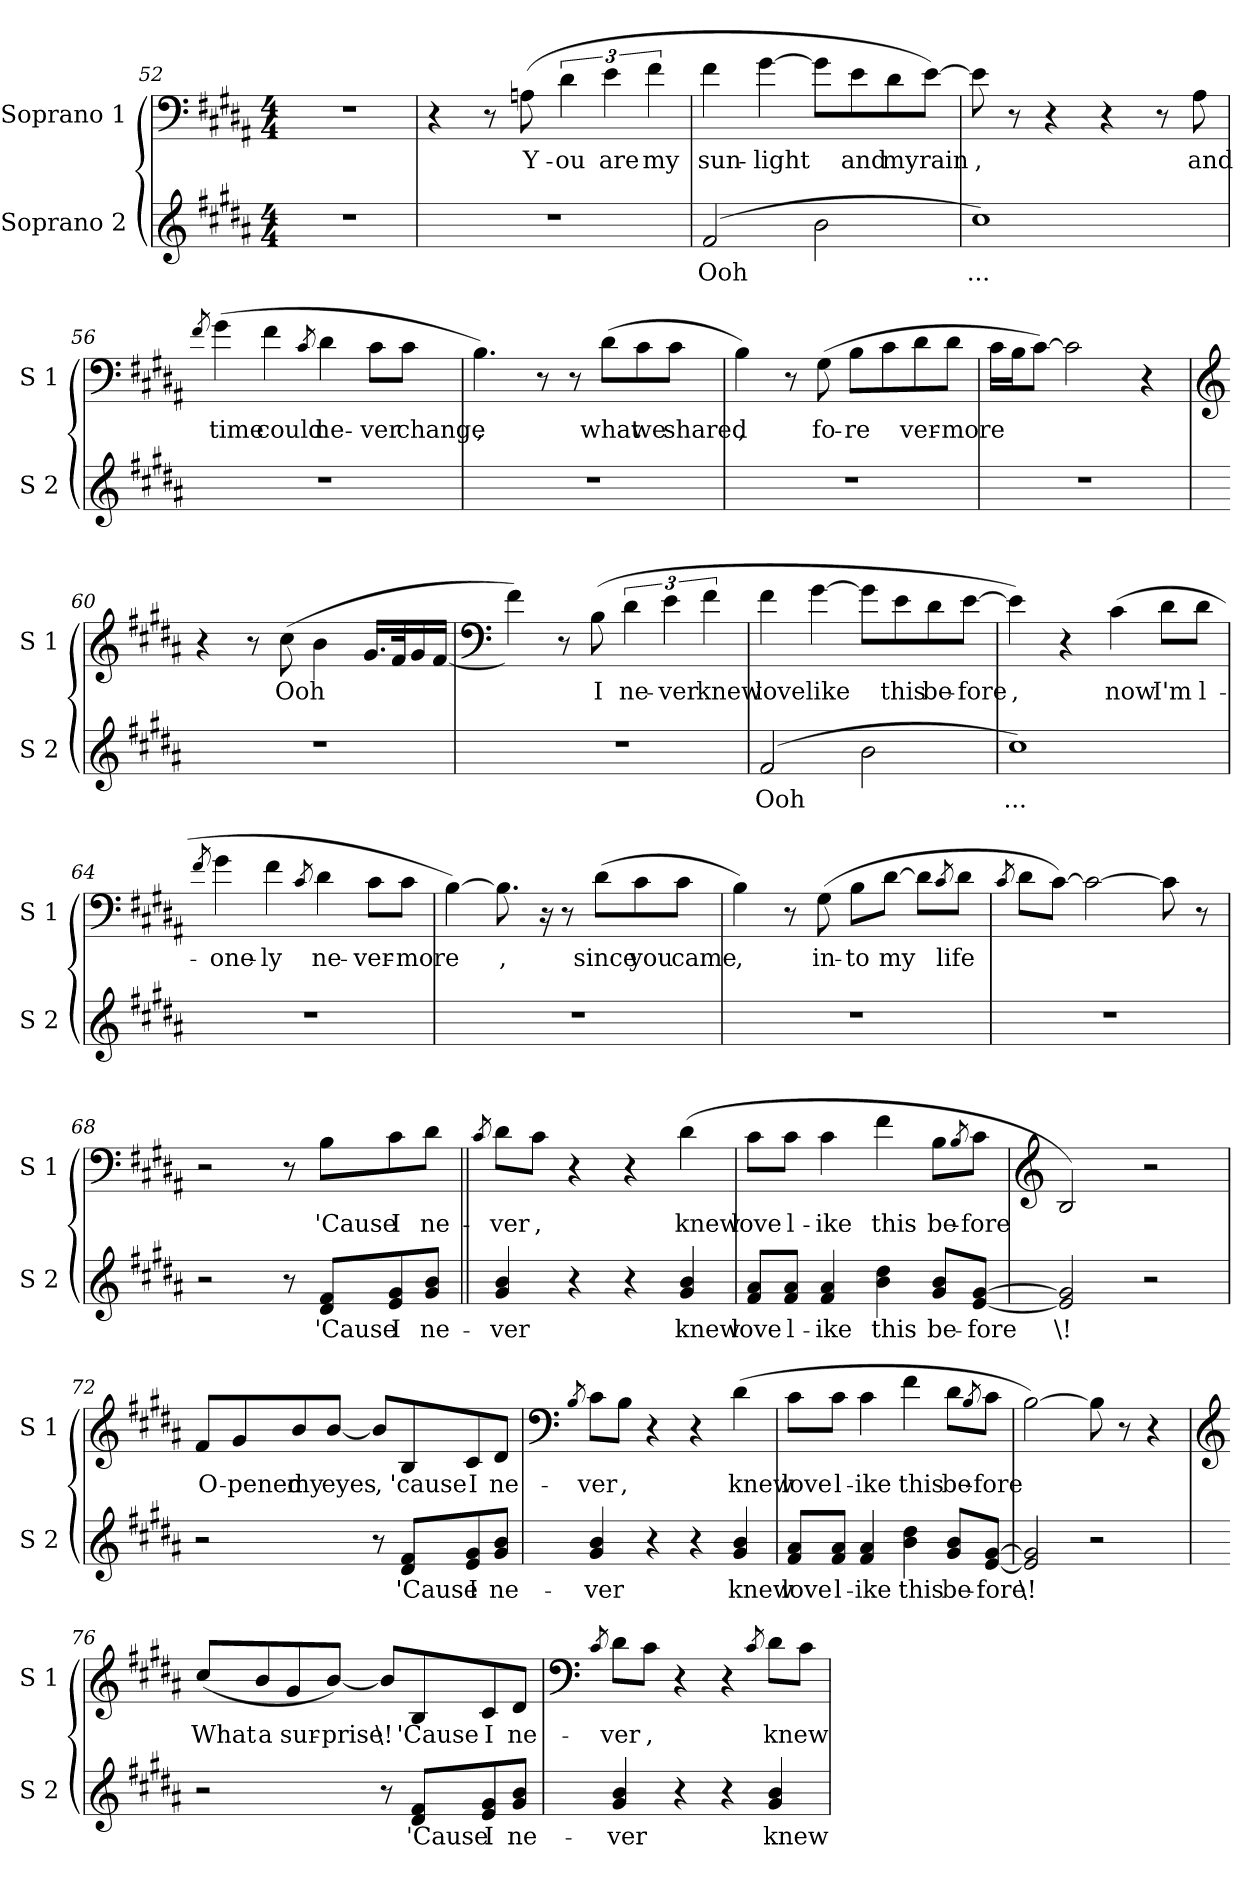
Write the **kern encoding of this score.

**kern	**text	**kern	**text
*part2	*part2	*part1	*part1
*staff2	*staff2	*staff1	*staff1
*I"Soprano 2	*	*I"Soprano 1	*
*I'S 2	*	*I'S 1	*
*clefG2	*	*clefF4	*
*k[f#c#g#d#a#]	*	*k[f#c#g#d#a#]	*
*B:	*	*B:	*
*M4/4	*	*M4/4	*
=52	=52	=52	=52
1r	.	1r	.
=53	=53	=53	=53
1r	.	4r	.
.	.	8r	.
!	!	!	!LO:LY:b
.	.	(>8An\	Y-
!	!	!	!LO:LY:b
.	.	6d#\	-ou
!	!	!	!LO:LY:b
.	.	6e\	are
!	!	!	!LO:LY:b
.	.	6f#\	my
=54	=54	=54	=54
!	!LO:LY:b	!	!LO:LY:b
(>2f#/	Ooh	4f#\	sun-
!	!	!	!LO:LY:b
.	.	[4g#\	-light
2b\	.	8g#\L]	.
!	!	!	!LO:LY:b
.	.	8e\	and
!	!	!	!LO:LY:b
.	.	8d#\	my
!	!	!	!LO:LY:b
.	.	[8e\J)	rain
=55	=55	=55	=55
!	!LO:LY:b	!	!LO:LY:b
1cc#)	...	8e\]	,
.	.	8r	.
.	.	4r	.
.	.	4r	.
.	.	8r	.
!	!	!	!LO:LY:b
.	.	8A#\	and
=56	=56	=56	=56
.	.	8qf#/	.
!	!	!	!LO:LY:b
1r	.	(>4g#\	time
!	!	!	!LO:LY:b
.	.	4f#\	could
.	.	8qc#/	.
!	!	!	!LO:LY:b
.	.	4d#\	ne-
!	!	!	!LO:LY:b
.	.	8c#\L	-ver
!	!	!	!LO:LY:b
.	.	8c#\J	change
=57	=57	=57	=57
!	!	!	!LO:LY:b
1r	.	4.B\)	,
.	.	8r	.
.	.	8r	.
!	!	!	!LO:LY:b
.	.	(>8d#\L	what
!	!	!	!LO:LY:b
.	.	8c#\	we
!	!	!	!LO:LY:b
.	.	8c#\J	shared
=58	=58	=58	=58
!	!	!	!LO:LY:b
1r	.	4B\)	,
.	.	8r	.
!	!	!	!LO:LY:b
.	.	(>8G#\	fo-
!	!	!	!LO:LY:b
.	.	8B\L	-re
.	.	8c#\	.
!	!	!	!LO:LY:b
.	.	8d#\	ver-
!	!	!	!LO:LY:b
.	.	8d#\J	-more
=59	=59	=59	=59
1r	.	16c#\LL	.
.	.	16B\J	.
.	.	[8c#\J)	.
!	!	!	!LO:LY:b
.	.	2c#\]	.
.	.	4r	.
=60	=60	=60	=60
*	*	*clefG2	*
1r	.	4r	.
.	.	8r	.
!	!	!	!LO:LY:b
.	.	(>8cc#\	Ooh
.	.	4b\	.
.	.	16.g#/LL	.
.	.	32f#/K	.
.	.	16g#/	.
.	.	[16f#/JJ	.
=61	=61	=61	=61
*	*	*clefF4	*
!	!	!	!LO:LY:b
1r	.	4f#\])	.
.	.	8r	.
!	!	!	!LO:LY:b
.	.	(>8B\	I
!	!	!	!LO:LY:b
.	.	6d#\	ne-
!	!	!	!LO:LY:b
.	.	6e\	-ver
!	!	!	!LO:LY:b
.	.	6f#\	knew
=62	=62	=62	=62
!	!LO:LY:b	!	!LO:LY:b
(>2f#/	Ooh	4f#\	love
!	!	!	!LO:LY:b
.	.	[4g#\	like
2b\	.	8g#\L]	.
!	!	!	!LO:LY:b
.	.	8e\	this
!	!	!	!LO:LY:b
.	.	8d#\	be-
!	!	!	!LO:LY:b
.	.	[8e\J	-fore
=63	=63	=63	=63
!	!LO:LY:b	!	!LO:LY:b
1cc#)	...	4e\])	,
.	.	4r	.
!	!	!	!LO:LY:b
.	.	(>4c#\	now
!	!	!	!LO:LY:b
.	.	8d#\L	I'm
!	!	!	!LO:LY:b
.	.	8d#\J	l-
=64	=64	=64	=64
.	.	8qf#/	.
!	!	!	!LO:LY:b
1r	.	4g#\	-one-
!	!	!	!LO:LY:b
.	.	4f#\	-ly
.	.	8qc#/	.
!	!	!	!LO:LY:b
.	.	4d#\	ne-
!	!	!	!LO:LY:b
.	.	8c#\L	-ver-
!	!	!	!LO:LY:b
.	.	8c#\J	-more
=65	=65	=65	=65
1r	.	[4B\)	.
!	!	!	!LO:LY:b
.	.	8.B\]	,
.	.	16r	.
.	.	8r	.
!	!	!	!LO:LY:b
.	.	(>8d#\L	since
!	!	!	!LO:LY:b
.	.	8c#\	you
!	!	!	!LO:LY:b
.	.	8c#\J	came
=66	=66	=66	=66
!	!	!	!LO:LY:b
1r	.	4B\)	,
.	.	8r	.
!	!	!	!LO:LY:b
.	.	(>8G#\	in-
!	!	!	!LO:LY:b
.	.	8B\L	-to
!	!	!	!LO:LY:b
.	.	[8d#\J	my
.	.	8d#\L]	.
.	.	8qc#/	.
!	!	!	!LO:LY:b
.	.	8d#\J	life
=67	=67	=67	=67
.	.	8qc#/	.
1r	.	8d#\L	.
.	.	[8c#\J)	.
.	.	2c#\_	.
!	!	!	!LO:LY:b
.	.	8c#\]	.
.	.	8r	.
=68	=68	=68	=68
2r	.	2r	.
8r	.	8r	.
!	!LO:LY:b	!	!LO:LY:b
8d#/ 8f#/L	'Cause	8B\L	'Cause
!	!LO:LY:b	!	!LO:LY:b
8e/ 8g#/	I	8c#\	I
!	!LO:LY:b	!	!LO:LY:b
8g#/ 8b/J	ne-	8d#\J	ne-
=69||	=69||	=69||	=69||
.	.	8qc#/	.
!	!LO:LY:b	!	!LO:LY:b
4g#/ 4b/	-ver	8d#\L	-ver
!	!	!	!LO:LY:b
.	.	8c#\J	,
4r	.	4r	.
4r	.	4r	.
!	!LO:LY:b	!	!LO:LY:b
4g#/ 4b/	knew	(>4d#\	knew
=70	=70	=70	=70
!	!LO:LY:b	!	!LO:LY:b
8f#/ 8a#/L	love	8c#\L	love
!	!LO:LY:b	!	!LO:LY:b
8f#/ 8a#/J	l-	8c#\J	l-
!	!LO:LY:b	!	!LO:LY:b
4f#/ 4a#/	-ike	4c#\	-ike
!	!LO:LY:b	!	!LO:LY:b
4b\ 4dd#\	this	4f#\	this
!	!LO:LY:b	!	!LO:LY:b
8g#/ 8b/L	be-	8B\L	be-
.	.	8qB/	.
!	!LO:LY:b	!	!LO:LY:b
[8e/ [8g#/J	-fore	8c#\J	-fore
=71	=71	=71	=71
*	*	*clefG2	*
!	!LO:LY:b	!	!LO:LY:b
2e/] 2g#/]	\!	2B/)	.
2r	.	2r	.
=72	=72	=72	=72
!	!	!	!LO:LY:b
2r	.	8f#/L	O-
!	!	!	!LO:LY:b
.	.	8g#/	-pened
!	!	!	!LO:LY:b
.	.	8b/	my
!	!	!	!LO:LY:b
.	.	[8b/J	eyes
!	!	!	!LO:LY:b
8r	.	8b/L]	,
!	!LO:LY:b	!	!LO:LY:b
8d#/ 8f#/L	'Cause	8B/	'cause
!	!LO:LY:b	!	!LO:LY:b
8e/ 8g#/	I	8c#/	I
!	!LO:LY:b	!	!LO:LY:b
8g#/ 8b/J	ne-	8d#/J	ne-
=73	=73	=73	=73
*	*	*clefF4	*
.	.	8qB/	.
!	!LO:LY:b	!	!LO:LY:b
4g#/ 4b/	-ver	8c#\L	-ver
!	!	!	!LO:LY:b
.	.	8B\J	,
4r	.	4r	.
4r	.	4r	.
!	!LO:LY:b	!	!LO:LY:b
4g#/ 4b/	knew	(>4d#\	knew
=74	=74	=74	=74
!	!LO:LY:b	!	!LO:LY:b
8f#/ 8a#/L	love	8c#\L	love
!	!LO:LY:b	!	!LO:LY:b
8f#/ 8a#/J	l-	8c#\J	l-
!	!LO:LY:b	!	!LO:LY:b
4f#/ 4a#/	-ike	4c#\	-ike
!	!LO:LY:b	!	!LO:LY:b
4b\ 4dd#\	this	4f#\	this
!	!LO:LY:b	!	!LO:LY:b
8g#/ 8b/L	be-	8d#\L	be-
.	.	8qB/	.
!	!LO:LY:b	!	!LO:LY:b
[8e/ [8g#/J	-fore	8c#\J	-fore
=75	=75	=75	=75
!	!LO:LY:b	!	!
2e/] 2g#/]	\!	[2B\)	.
!	!	!	!LO:LY:b
2r	.	8B\]	.
.	.	8r	.
.	.	4r	.
=76	=76	=76	=76
*	*	*clefG2	*
!	!	!	!LO:LY:b
2r	.	(<8cc#/L	What
!	!	!	!LO:LY:b
.	.	8b/	a
!	!	!	!LO:LY:b
.	.	8g#/	sur-
!	!	!	!LO:LY:b
.	.	[8b/J)	-prise
!	!	!	!LO:LY:b
8r	.	8b/L]	\!
!	!LO:LY:b	!	!LO:LY:b
8d#/ 8f#/L	'Cause	8B/	'Cause
!	!LO:LY:b	!	!LO:LY:b
8e/ 8g#/	I	8c#/	I
!	!LO:LY:b	!	!LO:LY:b
8g#/ 8b/J	ne-	8d#/J	ne-
=77	=77	=77	=77
*	*	*clefF4	*
.	.	8qc#/	.
!	!LO:LY:b	!	!LO:LY:b
4g#/ 4b/	-ver	8d#\L	-ver
!	!	!	!LO:LY:b
.	.	8c#\J	,
4r	.	4r	.
4r	.	4r	.
.	.	8qc#/	.
!	!LO:LY:b	!	!LO:LY:b
4g#/ 4b/	knew	8d#\L	knew
.	.	8c#\J	.
=	=	=	=
*-	*-	*-	*-
